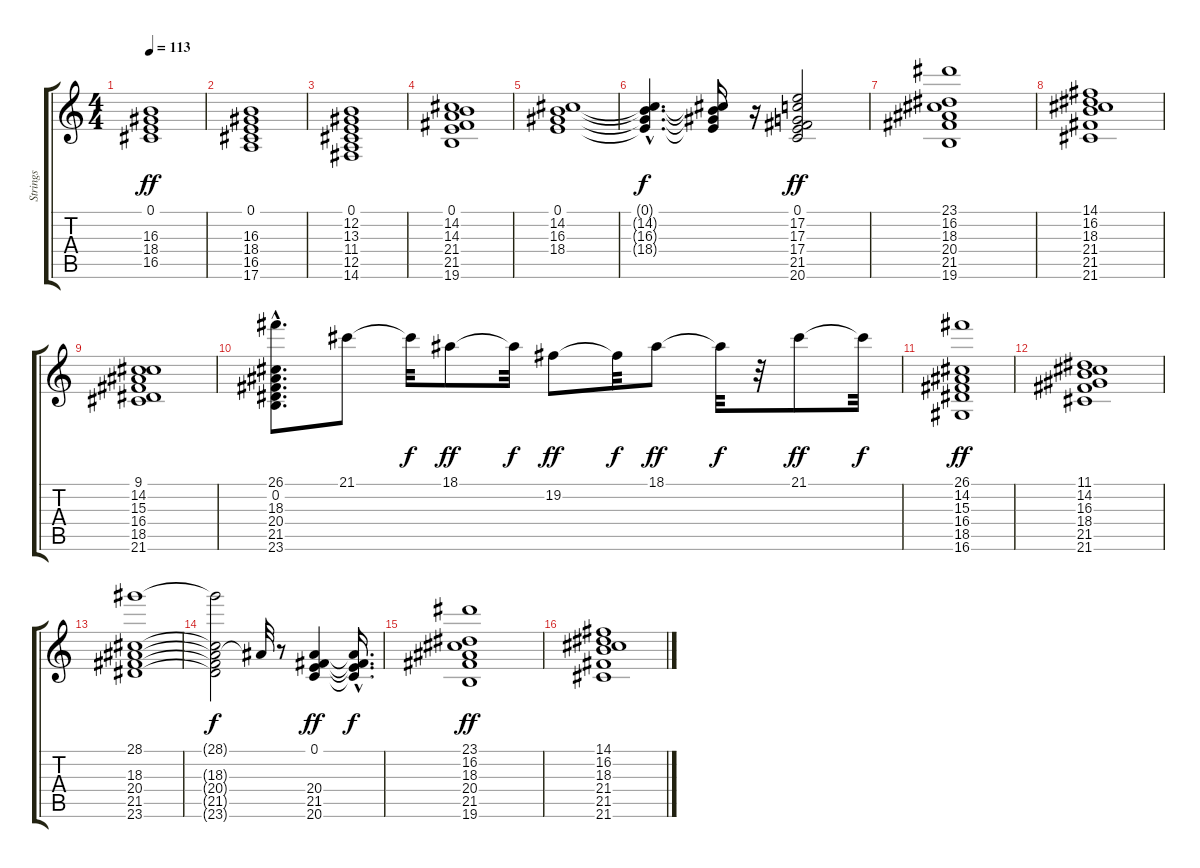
\track ("Strings " "Strings ") {instrument stringensemble1}
\staff {score tabs}
\tuning (E4 B3 G3 D3 A2 E2) {hide}
\ts (4 4)
\tempo 113
\clef g2
\ks c
(0.1 16.3 18.4 16.5).1{dy ff} |
(0.1 16.3 18.4 16.5 17.6).1 |
(0.1 12.2 13.3 11.4 12.5 14.6).1 |
(0.1 14.2 14.3 21.4 21.5 19.6).1 |
(0.1 14.2 16.3 18.4).1 |
(0.1{hac t} 14.2{hac t} 16.3{hac t} 18.4{hac t}).4{d dy f} (0.1{t} 14.2{t} 16.3{t} 18.4{t}).16 r.16 (0.1 17.2 17.3 17.4 21.5 20.6).2{dy ff} |
(23.1 16.2 18.3 20.4 21.5 19.6).1 |
(14.1 16.2 18.3 21.4 21.5 21.6).1 |
(9.1 14.2 15.3 16.4 18.5 21.6).1 |
(26.1{hac} 0.2{hac} 18.3{hac} 20.4{hac} 21.5{hac} 23.6{hac}).8{d} 21.1.8 21.1{t}.32{dy f} 18.1.8{dy ff} 18.1{t}.32{dy f} 19.2.8{dy ff} 19.2{t}.32{dy f} 18.1.8{dy ff} 18.1{t}.32{dy f} r.32 21.1.8{dy ff} 21.1{t}.32{dy f} |
(26.1 14.2 15.3 16.4 18.5 16.6).1{dy ff} |
(11.1 14.2 16.3 18.4 21.5 21.6).1 |
(28.1 18.3 20.4 21.5 23.6).1 |
(28.1{t} 18.3{t} 20.4{t} 21.5{t} 23.6{t}).2{dy f} 20.4{t}.32 r.8 (0.1 20.4 21.5 20.6).4{dy ff} (0.1{hac t} 20.4{hac t} 21.5{hac t} 20.6{hac t}).16{d dy f} |
(23.1 16.2 18.3 20.4 21.5 19.6).1{dy ff} |
(14.1 16.2 18.3 21.4 21.5 21.6).1
